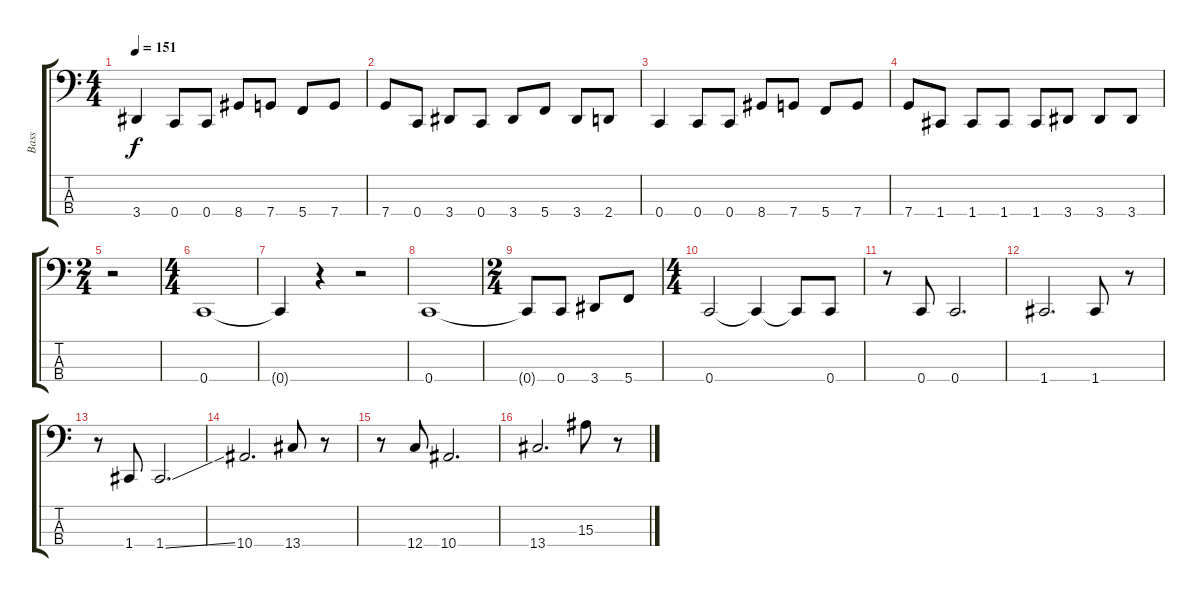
\track ("Bass" "Bass") {instrument electricbasspick}
\staff {score tabs}
\tuning (F2 C2 G1 C1) {hide}
\ts (4 4)
\tempo 151
\clef f4
\ks c
3.4{t}.4{dy f} 0.4.8 0.4.8 8.4.8 7.4.8 5.4.8 7.4.8 |
7.4.8 0.4.8 3.4.8 0.4.8 3.4.8 5.4.8 3.4.8 2.4.8 |
0.4.4 0.4.8 0.4.8 8.4.8 7.4.8 5.4.8 7.4.8 |
7.4.8 1.4.8 1.4.8 1.4.8 1.4.8 3.4.8 3.4.8 3.4.8 |
\ts (2 4)
r.2 |
\ts (4 4)
0.4.1 |
0.4{t}.4 r.4 r.2 |
0.4.1 |
\ts (2 4)
0.4{t}.8 0.4.8 3.4.8 5.4.8 |
\ts (4 4)
0.4.2 0.4{t}.4 0.4{t}.8 0.4.8 |
r.8 0.4.8 0.4.2{d} |
1.4.2{d} 1.4.8 r.8 |
r.8 1.4.8 1.4{ss}.2{d} |
10.4.2{d} 13.4.8 r.8 |
r.8 12.4.8 10.4.2{d} |
13.4.2{d} 15.3.8 r.8
